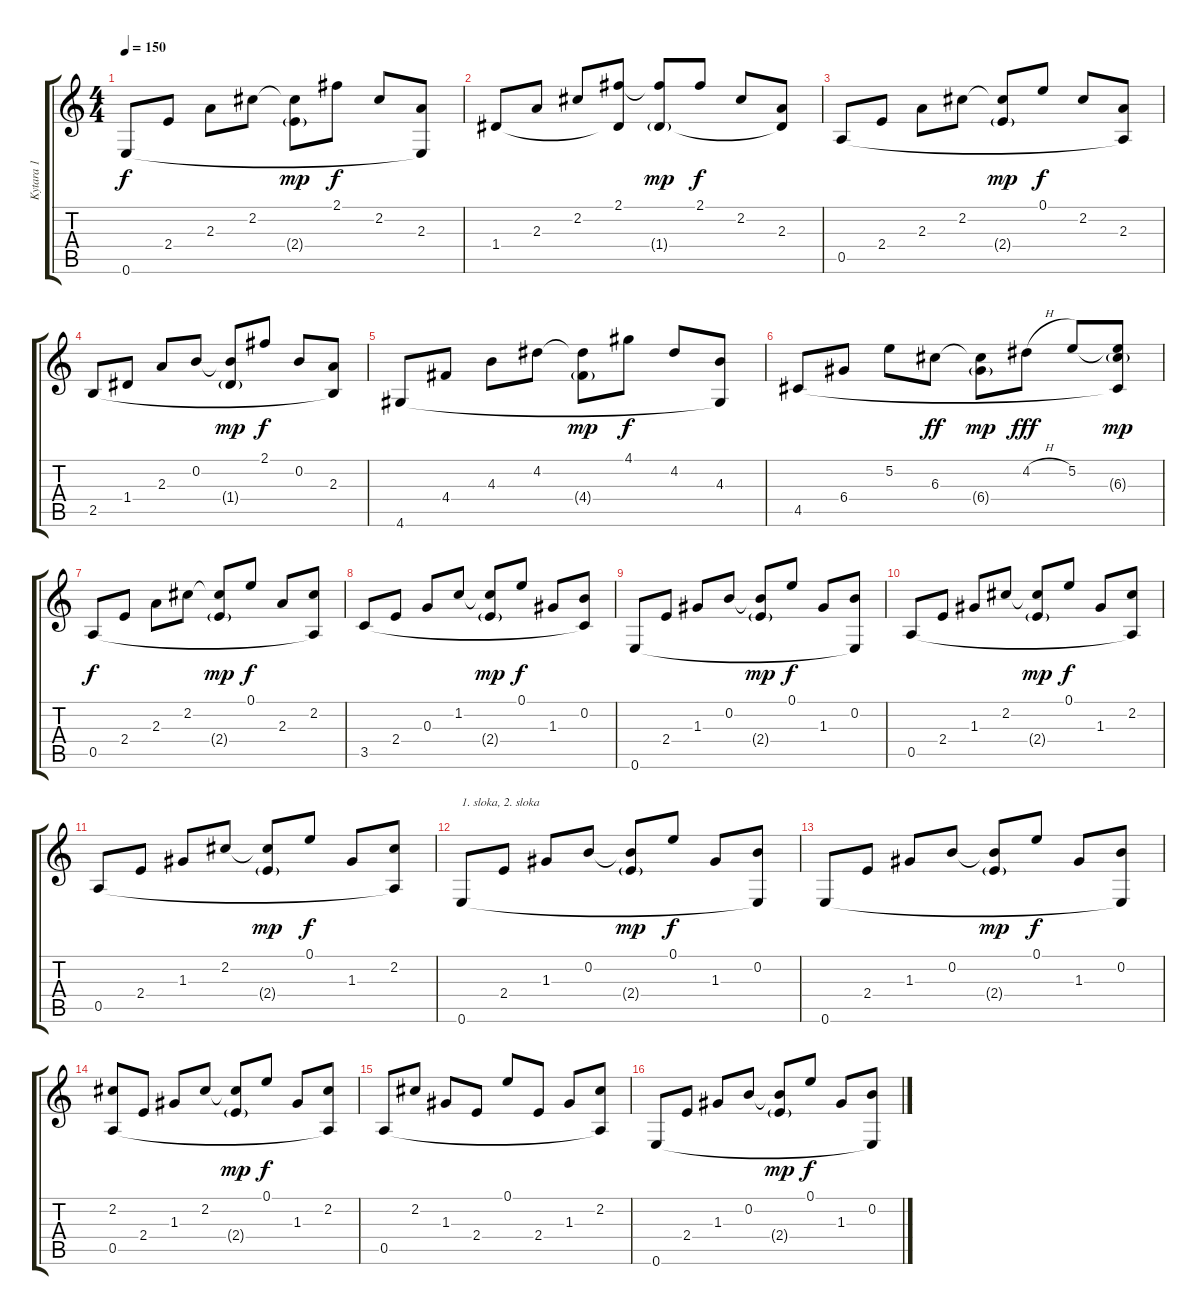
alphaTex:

\track ("Kytara 1" "Kytara 1") {instrument acousticguitarsteel}
\staff {score tabs}
\tuning (E4 B3 G3 D3 A2 E2) {hide}
\ts (4 4)
\tempo 150
\clef g2
\ks c
0.6.8{dy f} 2.4.8 2.3.8 2.2.8 (2.2{t} 2.4{g}).8{dy mp} 2.1.8{dy f} 2.2.8 (2.3 0.6{t}).8 |
1.4.8 2.3.8 2.2.8 (2.1 1.4{t}).8 (2.1{t} 1.4{g}).8{dy mp} 2.1.8{dy f} 2.2.8 (2.3 1.4{t}).8 |
0.5.8 2.4.8 2.3.8 2.2.8 (2.2{t} 2.4{g}).8{dy mp} 0.1.8{dy f} 2.2.8 (2.3 0.5{t}).8 |
2.5.8 1.4.8 2.3.8 0.2.8 (0.2{t} 1.4{g}).8{dy mp} 2.1.8{dy f} 0.2.8 (2.3 2.5{t}).8 |
4.6.8 4.4.8 4.3.8 4.2.8 (4.2{t} 4.4{g}).8{dy mp} 4.1.8{dy f} 4.2.8 (4.3 4.6{t}).8 |
4.5.8 6.4.8 5.2.8 6.3.8{dy ff} (6.3{t} 6.4{g}).8{dy mp} 4.2{h}.8{dy fff} 5.2.8 (5.2{t} 6.3{g} 4.5{t}).8{dy mp} |
0.5.8{dy f} 2.4.8 2.3.8 2.2.8 (2.2{t} 2.4{g}).8{dy mp} 0.1.8{dy f} 2.3.8 (2.2 0.5{t}).8 |
3.5.8 2.4.8 0.3.8 1.2.8 (1.2{t} 2.4{g}).8{dy mp} 0.1.8{dy f} 1.3.8 (0.2 3.5{t}).8 |
0.6.8 2.4.8 1.3.8 0.2.8 (0.2{t} 2.4{g}).8{dy mp} 0.1.8{dy f} 1.3.8 (0.2 0.6{t}).8 |
0.5.8 2.4.8 1.3.8 2.2.8 (2.2{t} 2.4{g}).8{dy mp} 0.1.8{dy f} 1.3.8 (2.2 0.5{t}).8 |
0.5.8 2.4.8 1.3.8 2.2.8 (2.2{t} 2.4{g}).8{dy mp} 0.1.8{dy f} 1.3.8 (2.2 0.5{t}).8 |
0.6.8{txt "1. sloka, 2. sloka"} 2.4.8 1.3.8 0.2.8 (0.2{t} 2.4{g}).8{dy mp} 0.1.8{dy f} 1.3.8 (0.2 0.6{t}).8 |
0.6.8 2.4.8 1.3.8 0.2.8 (0.2{t} 2.4{g}).8{dy mp} 0.1.8{dy f} 1.3.8 (0.2 0.6{t}).8 |
(2.2 0.5).8 2.4.8 1.3.8 2.2.8 (2.2{t} 2.4{g}).8{dy mp} 0.1.8{dy f} 1.3.8 (2.2 0.5{t}).8 |
0.5.8 2.2.8 1.3.8 2.4.8 0.1.8 2.4.8 1.3.8 (2.2 0.5{t}).8 |
0.6.8 2.4.8 1.3.8 0.2.8 (0.2{t} 2.4{g}).8{dy mp} 0.1.8{dy f} 1.3.8 (0.2 0.6{t}).8
